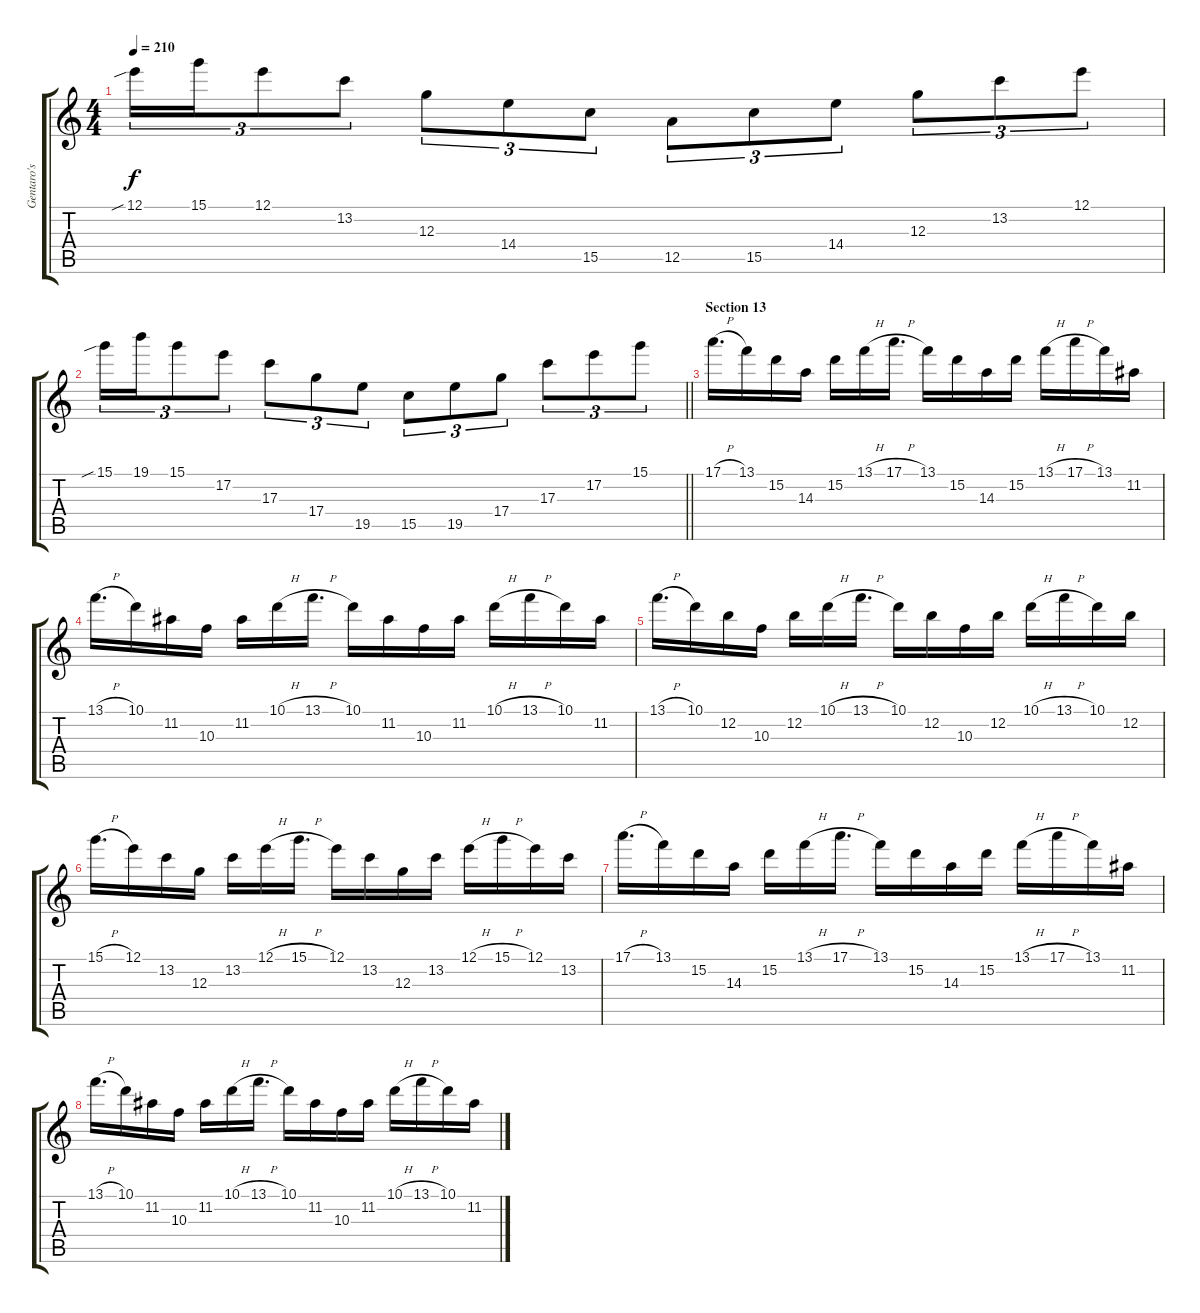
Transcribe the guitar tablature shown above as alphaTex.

\track ("Gentaro's Solo" "Gentaro's ") {instrument overdrivenguitar}
\staff {score tabs}
\tuning (E4 B3 G3 D3 A2 E2) {hide}
\ts (4 4)
\tempo 210
\clef g2
\ks c
12.1{sib}.16{tu (3 2) dy f} 15.1.16{tu (3 2)} 12.1.8{tu (3 2)} 13.2.8{tu (3 2)} 12.3.8{tu (3 2)} 14.4.8{tu (3 2)} 15.5.8{tu (3 2)} 12.5.8{tu (3 2)} 15.5.8{tu (3 2)} 14.4.8{tu (3 2)} 12.3.8{tu (3 2)} 13.2.8{tu (3 2)} 12.1.8{tu (3 2)} |
\barLineRight lightlight
15.1{sib}.16{tu (3 2)} 19.1.16{tu (3 2)} 15.1.8{tu (3 2)} 17.2.8{tu (3 2)} 17.3.8{tu (3 2)} 17.4.8{tu (3 2)} 19.5.8{tu (3 2)} 15.5.8{tu (3 2)} 19.5.8{tu (3 2)} 17.4.8{tu (3 2)} 17.3.8{tu (3 2)} 17.2.8{tu (3 2)} 15.1.8{tu (3 2)} |
\section ("" "Section 13")
17.1{h}.16{d} 13.1.16 15.2.16 14.3.16 15.2.16 13.1{h}.16 17.1{h}.16{d} 13.1.16 15.2.16 14.3.16 15.2.16 13.1{h}.16 17.1{h}.16 13.1.16 11.2.16 |
13.1{h}.16{d} 10.1.16 11.2.16 10.3.16 11.2.16 10.1{h}.16 13.1{h}.16{d} 10.1.16 11.2.16 10.3.16 11.2.16 10.1{h}.16 13.1{h}.16 10.1.16 11.2.16 |
13.1{h}.16{d} 10.1.16 12.2.16 10.3.16 12.2.16 10.1{h}.16 13.1{h}.16{d} 10.1.16 12.2.16 10.3.16 12.2.16 10.1{h}.16 13.1{h}.16 10.1.16 12.2.16 |
15.1{h}.16{d} 12.1.16 13.2.16 12.3.16 13.2.16 12.1{h}.16 15.1{h}.16{d} 12.1.16 13.2.16 12.3.16 13.2.16 12.1{h}.16 15.1{h}.16 12.1.16 13.2.16 |
17.1{h}.16{d} 13.1.16 15.2.16 14.3.16 15.2.16 13.1{h}.16 17.1{h}.16{d} 13.1.16 15.2.16 14.3.16 15.2.16 13.1{h}.16 17.1{h}.16 13.1.16 11.2.16 |
13.1{h}.16{d} 10.1.16 11.2.16 10.3.16 11.2.16 10.1{h}.16 13.1{h}.16{d} 10.1.16 11.2.16 10.3.16 11.2.16 10.1{h}.16 13.1{h}.16 10.1.16 11.2.16
